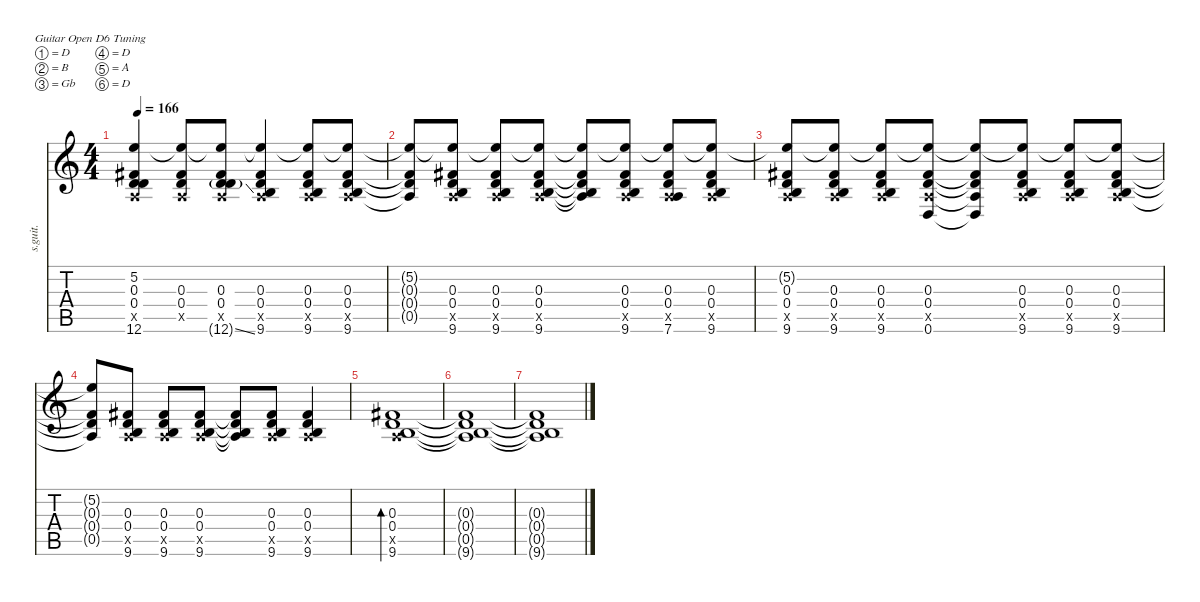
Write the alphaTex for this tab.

\defaultSystemsLayout 4
\hideDynamics
\bracketExtendMode nobrackets
\track ("Thom Yorke " "s.guit.") {instrument acousticguitarsteel}
\staff {score tabs}
\tuning (D4 B3 Gb3 D3 A2 D2)
\ts (4 4)
\tempo 166
\clef g2
\ks c
(0.3{acc #} 0.4 0.5{x} 12.6 5.2{t}).4{lyrics (0 "") lyrics (1 "") lyrics (2 "") lyrics (3 "") lyrics (4 "") dy f} (0.3{acc #} 0.4 0.5{x} 5.2{t}).8{lyrics (0 "") lyrics (1 "") lyrics (2 "") lyrics (3 "") lyrics (4 "")} (0.3{acc #} 0.4 0.5{x} 12.6{ss g} 5.2{t}).8{lyrics (0 "") lyrics (1 "") lyrics (2 "") lyrics (3 "") lyrics (4 "")} (0.3{acc #} 0.4 0.5{x} 9.6 5.2{t}).4{lyrics (0 "") lyrics (1 "") lyrics (2 "") lyrics (3 "") lyrics (4 "")} (0.3{acc #} 0.4 0.5{x} 9.6 5.2{t}).8{lyrics (0 "") lyrics (1 "") lyrics (2 "") lyrics (3 "") lyrics (4 "")} (0.3{acc #} 0.4 0.5{x} 9.6 5.2{t}).8{lyrics (0 "") lyrics (1 "") lyrics (2 "") lyrics (3 "") lyrics (4 "")} |
(5.2{t} 0.3{t acc #} 0.4{t} 0.5{t}).8{lyrics (0 "") lyrics (1 "") lyrics (2 "") lyrics (3 "") lyrics (4 "")} (0.3{acc #} 0.4 0.5{x} 9.6 5.2{t}).8{lyrics (0 "") lyrics (1 "") lyrics (2 "") lyrics (3 "") lyrics (4 "")} (0.3{acc #} 0.4 0.5{x} 9.6 5.2{t}).8{lyrics (0 "") lyrics (1 "") lyrics (2 "") lyrics (3 "") lyrics (4 "")} (0.3{acc #} 0.4 0.5{x} 9.6 5.2{t}).8{lyrics (0 "") lyrics (1 "") lyrics (2 "") lyrics (3 "") lyrics (4 "")} (0.3{t acc #} 0.4{t} 0.5{t} 9.6{t} 5.2{t}).8{lyrics (0 "") lyrics (1 "") lyrics (2 "") lyrics (3 "") lyrics (4 "")} (0.3{acc #} 0.4 0.5{x} 9.6 5.2{t}).8{lyrics (0 "") lyrics (1 "") lyrics (2 "") lyrics (3 "") lyrics (4 "")} (0.3{acc #} 0.4 0.5{x} 7.6 5.2{t}).8{lyrics (0 "") lyrics (1 "") lyrics (2 "") lyrics (3 "") lyrics (4 "")} (0.3{acc #} 0.4 0.5{x} 9.6 5.2{t}).8{lyrics (0 "") lyrics (1 "") lyrics (2 "") lyrics (3 "") lyrics (4 "") dy mf} |
(0.3{acc #} 0.4 0.5{x} 9.6 5.2{t}).8{lyrics (0 "") lyrics (1 "") lyrics (2 "") lyrics (3 "") lyrics (4 "") dy f} (0.3{acc #} 0.4 0.5{x} 9.6 5.2{t}).8{lyrics (0 "") lyrics (1 "") lyrics (2 "") lyrics (3 "") lyrics (4 "")} (0.3{acc #} 0.4 0.5{x} 9.6 5.2{t}).8{lyrics (0 "") lyrics (1 "") lyrics (2 "") lyrics (3 "") lyrics (4 "")} (0.3{acc #} 0.4 0.5{x} 0.6 5.2{t}).8{lyrics (0 "") lyrics (1 "") lyrics (2 "") lyrics (3 "") lyrics (4 "")} (0.3{t acc #} 0.4{t} 0.5{t} 0.6{t} 5.2{t}).8{lyrics (0 "") lyrics (1 "") lyrics (2 "") lyrics (3 "") lyrics (4 "")} (0.3{acc #} 0.4 0.5{x} 9.6 5.2{t}).8{lyrics (0 "") lyrics (1 "") lyrics (2 "") lyrics (3 "") lyrics (4 "")} (0.3{acc #} 0.4 0.5{x} 9.6 5.2{t}).8{lyrics (0 "") lyrics (1 "") lyrics (2 "") lyrics (3 "") lyrics (4 "")} (0.3{acc #} 0.4 0.5{x} 9.6 5.2{t}).8{lyrics (0 "") lyrics (1 "") lyrics (2 "") lyrics (3 "") lyrics (4 "")} |
(5.2{t} 0.3{t acc #} 0.4{t} 0.5{t}).8{lyrics (0 "") lyrics (1 "") lyrics (2 "") lyrics (3 "") lyrics (4 "")} (0.3{acc #} 0.4 0.5{x} 9.6).8{lyrics (0 "") lyrics (1 "") lyrics (2 "") lyrics (3 "") lyrics (4 "")} (0.3{acc #} 0.4 0.5{x} 9.6).8{lyrics (0 "") lyrics (1 "") lyrics (2 "") lyrics (3 "") lyrics (4 "")} (0.3{acc #} 0.4 0.5{x} 9.6).8{lyrics (0 "") lyrics (1 "") lyrics (2 "") lyrics (3 "") lyrics (4 "")} (0.3{t acc #} 0.4{t} 0.5{t} 9.6{t}).8{lyrics (0 "") lyrics (1 "") lyrics (2 "") lyrics (3 "") lyrics (4 "")} (0.3{acc #} 0.4 0.5{x} 9.6).8{lyrics (0 "") lyrics (1 "") lyrics (2 "") lyrics (3 "") lyrics (4 "")} (0.3{acc #} 0.4 0.5{x} 9.6).4{lyrics (0 "") lyrics (1 "") lyrics (2 "") lyrics (3 "") lyrics (4 "")} |
(0.3{acc #} 0.4 0.5{x} 9.6).1{bd 30 lyrics (0 "") lyrics (1 "") lyrics (2 "") lyrics (3 "") lyrics (4 "")} |
(0.3{t acc #} 0.4{t} 0.5{t} 9.6{t}).1{lyrics (0 "") lyrics (1 "") lyrics (2 "") lyrics (3 "") lyrics (4 "")} |
(0.3{t acc #} 0.4{t} 0.5{t} 9.6{t}).1{lyrics (0 "") lyrics (1 "") lyrics (2 "") lyrics (3 "") lyrics (4 "")}
